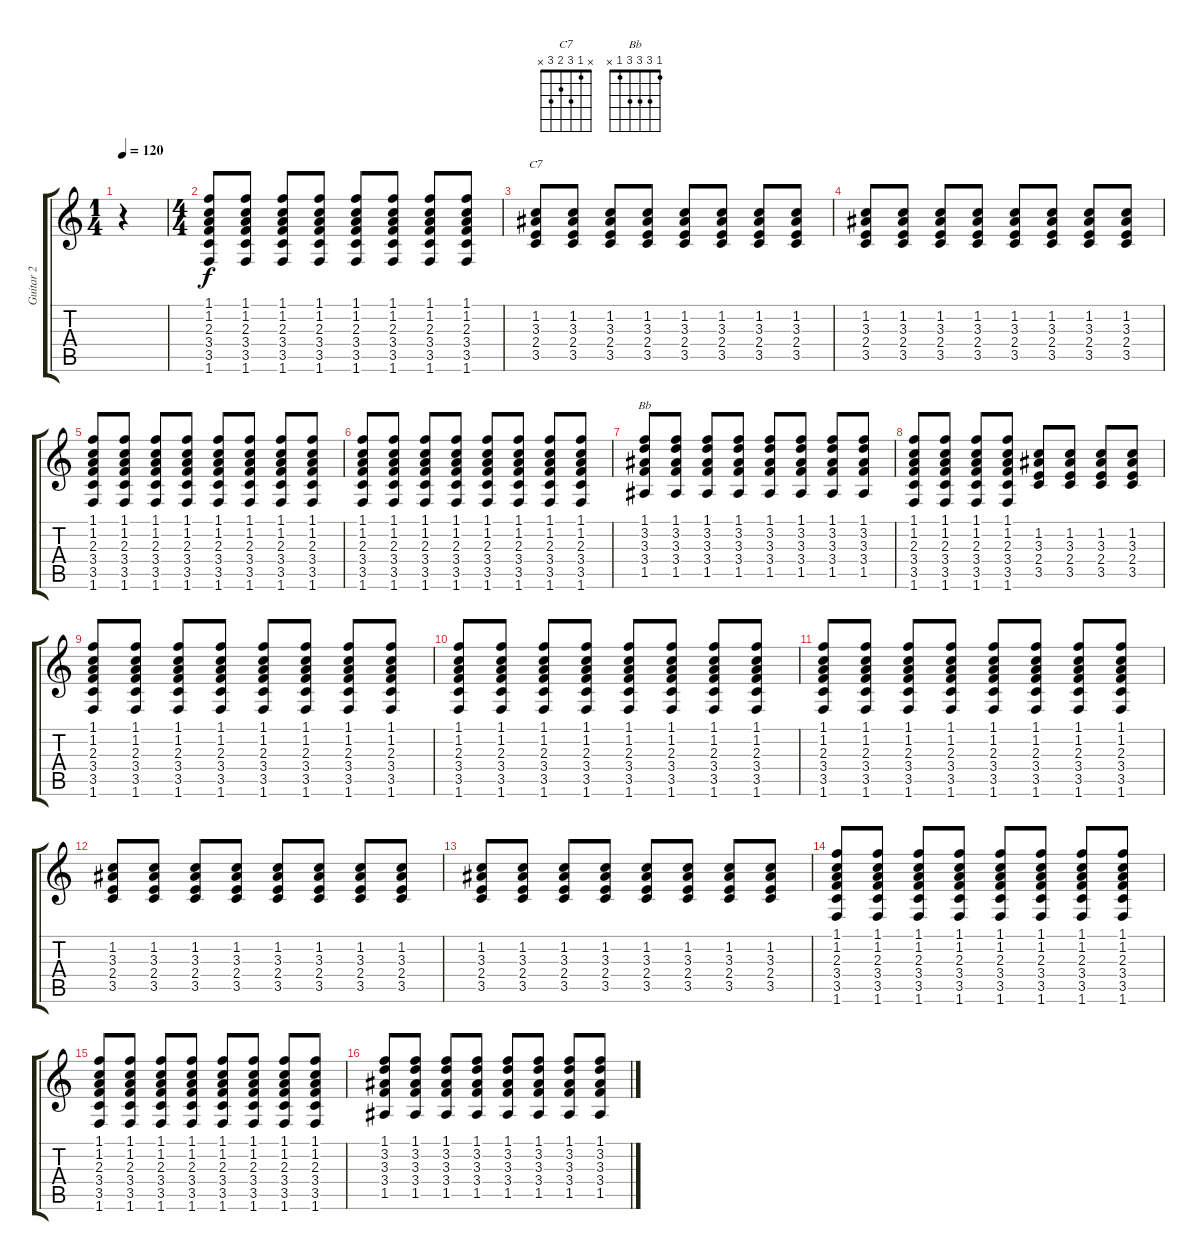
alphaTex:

\track ("Guitar 2" "Guitar 2") {instrument acousticguitarsteel}
\staff {score tabs}
\tuning (E4 B3 G3 D3 A2 E2) {hide}
\chord ("C7" x 1 3 2 3 x)
\chord ("Bb" 1 3 3 3 1 x)
\ts (1 4)
\tempo 120
\clef g2
\ks c
r.4{dy f instrument acousticguitarsteel} |
\ts (4 4)
(1.1 1.2 2.3 3.4 3.5 1.6).8 (1.1 1.2 2.3 3.4 3.5 1.6).8 (1.1 1.2 2.3 3.4 3.5 1.6).8 (1.1 1.2 2.3 3.4 3.5 1.6).8 (1.1 1.2 2.3 3.4 3.5 1.6).8 (1.1 1.2 2.3 3.4 3.5 1.6).8 (1.1 1.2 2.3 3.4 3.5 1.6).8 (1.1 1.2 2.3 3.4 3.5 1.6).8 |
(1.2 3.3 2.4 3.5).8{ch "C7"} (1.2 3.3 2.4 3.5).8 (1.2 3.3 2.4 3.5).8 (1.2 3.3 2.4 3.5).8 (1.2 3.3 2.4 3.5).8 (1.2 3.3 2.4 3.5).8 (1.2 3.3 2.4 3.5).8 (1.2 3.3 2.4 3.5).8 |
(1.2 3.3 2.4 3.5).8 (1.2 3.3 2.4 3.5).8 (1.2 3.3 2.4 3.5).8 (1.2 3.3 2.4 3.5).8 (1.2 3.3 2.4 3.5).8 (1.2 3.3 2.4 3.5).8 (1.2 3.3 2.4 3.5).8 (1.2 3.3 2.4 3.5).8 |
(1.1 1.2 2.3 3.4 3.5 1.6).8 (1.1 1.2 2.3 3.4 3.5 1.6).8 (1.1 1.2 2.3 3.4 3.5 1.6).8 (1.1 1.2 2.3 3.4 3.5 1.6).8 (1.1 1.2 2.3 3.4 3.5 1.6).8 (1.1 1.2 2.3 3.4 3.5 1.6).8 (1.1 1.2 2.3 3.4 3.5 1.6).8 (1.1 1.2 2.3 3.4 3.5 1.6).8 |
(1.1 1.2 2.3 3.4 3.5 1.6).8 (1.1 1.2 2.3 3.4 3.5 1.6).8 (1.1 1.2 2.3 3.4 3.5 1.6).8 (1.1 1.2 2.3 3.4 3.5 1.6).8 (1.1 1.2 2.3 3.4 3.5 1.6).8 (1.1 1.2 2.3 3.4 3.5 1.6).8 (1.1 1.2 2.3 3.4 3.5 1.6).8 (1.1 1.2 2.3 3.4 3.5 1.6).8 |
(1.1 3.2 3.3 3.4 1.5).8{ch "Bb"} (1.1 3.2 3.3 3.4 1.5).8 (1.1 3.2 3.3 3.4 1.5).8 (1.1 3.2 3.3 3.4 1.5).8 (1.1 3.2 3.3 3.4 1.5).8 (1.1 3.2 3.3 3.4 1.5).8 (1.1 3.2 3.3 3.4 1.5).8 (1.1 3.2 3.3 3.4 1.5).8 |
(1.1 1.2 2.3 3.4 3.5 1.6).8 (1.1 1.2 2.3 3.4 3.5 1.6).8 (1.1 1.2 2.3 3.4 3.5 1.6).8 (1.1 1.2 2.3 3.4 3.5 1.6).8 (1.2 3.3 2.4 3.5).8 (1.2 3.3 2.4 3.5).8 (1.2 3.3 2.4 3.5).8 (1.2 3.3 2.4 3.5).8 |
(1.1 1.2 2.3 3.4 3.5 1.6).8 (1.1 1.2 2.3 3.4 3.5 1.6).8 (1.1 1.2 2.3 3.4 3.5 1.6).8 (1.1 1.2 2.3 3.4 3.5 1.6).8 (1.1 1.2 2.3 3.4 3.5 1.6).8 (1.1 1.2 2.3 3.4 3.5 1.6).8 (1.1 1.2 2.3 3.4 3.5 1.6).8 (1.1 1.2 2.3 3.4 3.5 1.6).8 |
(1.1 1.2 2.3 3.4 3.5 1.6).8 (1.1 1.2 2.3 3.4 3.5 1.6).8 (1.1 1.2 2.3 3.4 3.5 1.6).8 (1.1 1.2 2.3 3.4 3.5 1.6).8 (1.1 1.2 2.3 3.4 3.5 1.6).8 (1.1 1.2 2.3 3.4 3.5 1.6).8 (1.1 1.2 2.3 3.4 3.5 1.6).8 (1.1 1.2 2.3 3.4 3.5 1.6).8 |
(1.1 1.2 2.3 3.4 3.5 1.6).8 (1.1 1.2 2.3 3.4 3.5 1.6).8 (1.1 1.2 2.3 3.4 3.5 1.6).8 (1.1 1.2 2.3 3.4 3.5 1.6).8 (1.1 1.2 2.3 3.4 3.5 1.6).8 (1.1 1.2 2.3 3.4 3.5 1.6).8 (1.1 1.2 2.3 3.4 3.5 1.6).8 (1.1 1.2 2.3 3.4 3.5 1.6).8 |
(1.2 3.3 2.4 3.5).8 (1.2 3.3 2.4 3.5).8 (1.2 3.3 2.4 3.5).8 (1.2 3.3 2.4 3.5).8 (1.2 3.3 2.4 3.5).8 (1.2 3.3 2.4 3.5).8 (1.2 3.3 2.4 3.5).8 (1.2 3.3 2.4 3.5).8 |
(1.2 3.3 2.4 3.5).8 (1.2 3.3 2.4 3.5).8 (1.2 3.3 2.4 3.5).8 (1.2 3.3 2.4 3.5).8 (1.2 3.3 2.4 3.5).8 (1.2 3.3 2.4 3.5).8 (1.2 3.3 2.4 3.5).8 (1.2 3.3 2.4 3.5).8 |
(1.1 1.2 2.3 3.4 3.5 1.6).8 (1.1 1.2 2.3 3.4 3.5 1.6).8 (1.1 1.2 2.3 3.4 3.5 1.6).8 (1.1 1.2 2.3 3.4 3.5 1.6).8 (1.1 1.2 2.3 3.4 3.5 1.6).8 (1.1 1.2 2.3 3.4 3.5 1.6).8 (1.1 1.2 2.3 3.4 3.5 1.6).8 (1.1 1.2 2.3 3.4 3.5 1.6).8 |
(1.1 1.2 2.3 3.4 3.5 1.6).8 (1.1 1.2 2.3 3.4 3.5 1.6).8 (1.1 1.2 2.3 3.4 3.5 1.6).8 (1.1 1.2 2.3 3.4 3.5 1.6).8 (1.1 1.2 2.3 3.4 3.5 1.6).8 (1.1 1.2 2.3 3.4 3.5 1.6).8 (1.1 1.2 2.3 3.4 3.5 1.6).8 (1.1 1.2 2.3 3.4 3.5 1.6).8 |
(1.1 3.2 3.3 3.4 1.5).8 (1.1 3.2 3.3 3.4 1.5).8 (1.1 3.2 3.3 3.4 1.5).8 (1.1 3.2 3.3 3.4 1.5).8 (1.1 3.2 3.3 3.4 1.5).8 (1.1 3.2 3.3 3.4 1.5).8 (1.1 3.2 3.3 3.4 1.5).8 (1.1 3.2 3.3 3.4 1.5).8
